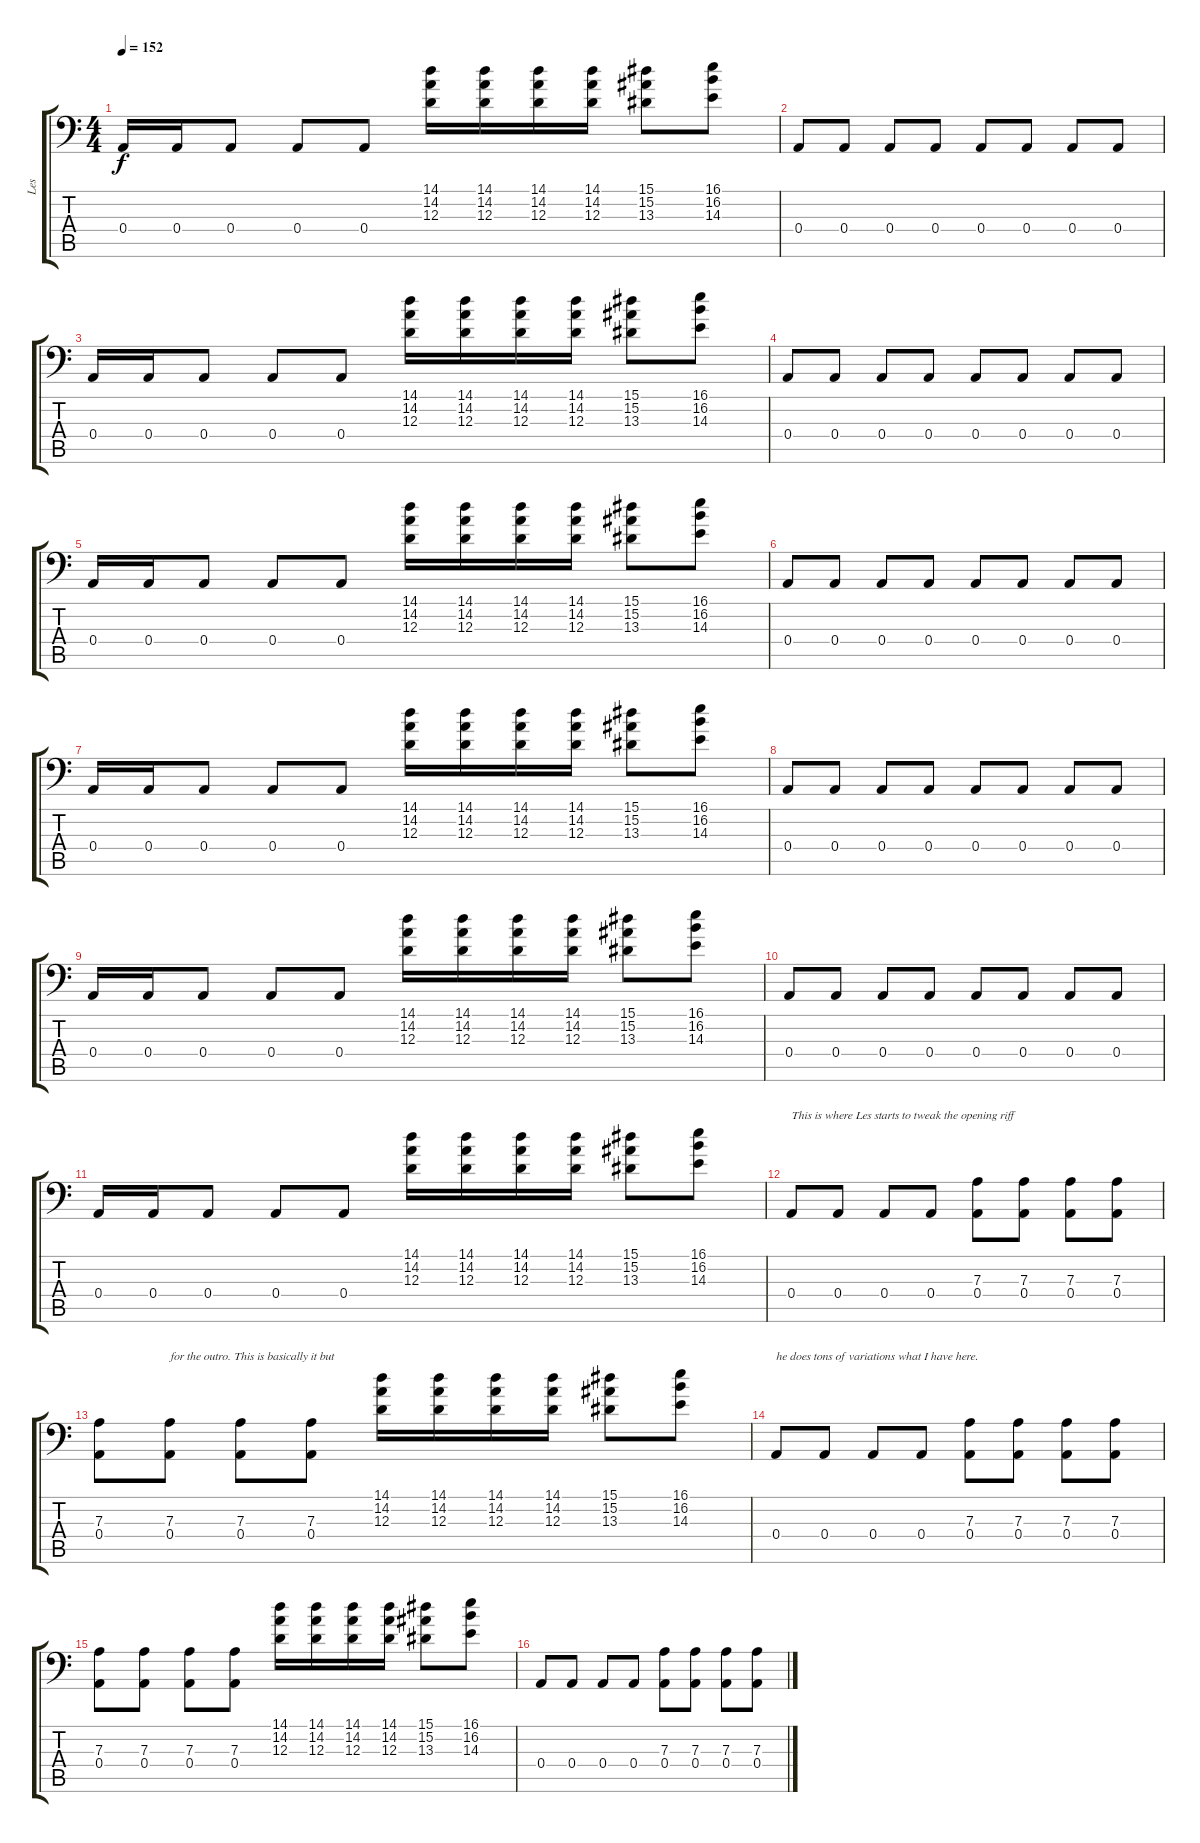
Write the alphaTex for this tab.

\track ("Les" "Les") {instrument electricbassfinger}
\staff {score tabs}
\tuning (C3 G2 D2 A1 E1 B0) {hide}
\ts (4 4)
\tempo 152
\clef f4
\ks c
0.4.16{dy f} 0.4.16 0.4.8 0.4.8 0.4.8 (14.1 14.2 12.3).16 (14.1 14.2 12.3).16 (14.1 14.2 12.3).16 (14.1 14.2 12.3).16 (15.1 15.2 13.3).8 (16.1 16.2 14.3).8 |
0.4.8 0.4.8 0.4.8 0.4.8 0.4.8 0.4.8 0.4.8 0.4.8 |
0.4.16 0.4.16 0.4.8 0.4.8 0.4.8 (14.1 14.2 12.3).16 (14.1 14.2 12.3).16 (14.1 14.2 12.3).16 (14.1 14.2 12.3).16 (15.1 15.2 13.3).8 (16.1 16.2 14.3).8 |
0.4.8 0.4.8 0.4.8 0.4.8 0.4.8 0.4.8 0.4.8 0.4.8 |
0.4.16 0.4.16 0.4.8 0.4.8 0.4.8 (14.1 14.2 12.3).16 (14.1 14.2 12.3).16 (14.1 14.2 12.3).16 (14.1 14.2 12.3).16 (15.1 15.2 13.3).8 (16.1 16.2 14.3).8 |
0.4.8 0.4.8 0.4.8 0.4.8 0.4.8 0.4.8 0.4.8 0.4.8 |
0.4.16 0.4.16 0.4.8 0.4.8 0.4.8 (14.1 14.2 12.3).16 (14.1 14.2 12.3).16 (14.1 14.2 12.3).16 (14.1 14.2 12.3).16 (15.1 15.2 13.3).8 (16.1 16.2 14.3).8 |
0.4.8 0.4.8 0.4.8 0.4.8 0.4.8 0.4.8 0.4.8 0.4.8 |
0.4.16 0.4.16 0.4.8 0.4.8 0.4.8 (14.1 14.2 12.3).16 (14.1 14.2 12.3).16 (14.1 14.2 12.3).16 (14.1 14.2 12.3).16 (15.1 15.2 13.3).8 (16.1 16.2 14.3).8 |
0.4.8 0.4.8 0.4.8 0.4.8 0.4.8 0.4.8 0.4.8 0.4.8 |
0.4.16 0.4.16 0.4.8 0.4.8 0.4.8 (14.1 14.2 12.3).16 (14.1 14.2 12.3).16 (14.1 14.2 12.3).16 (14.1 14.2 12.3).16 (15.1 15.2 13.3).8 (16.1 16.2 14.3).8 |
0.4.8{txt "This is where Les starts to tweak the opening riff"} 0.4.8 0.4.8 0.4.8 (7.3 0.4).8 (7.3 0.4).8 (7.3 0.4).8 (7.3 0.4).8 |
(7.3 0.4).8 (7.3 0.4).8{txt "for the outro. This is basically it but"} (7.3 0.4).8 (7.3 0.4).8 (14.1 14.2 12.3).16 (14.1 14.2 12.3).16 (14.1 14.2 12.3).16 (14.1 14.2 12.3).16 (15.1 15.2 13.3).8 (16.1 16.2 14.3).8 |
0.4.8{txt "he does tons of variations what I have here."} 0.4.8 0.4.8 0.4.8 (7.3 0.4).8 (7.3 0.4).8 (7.3 0.4).8 (7.3 0.4).8 |
(7.3 0.4).8 (7.3 0.4).8 (7.3 0.4).8 (7.3 0.4).8 (14.1 14.2 12.3).16 (14.1 14.2 12.3).16 (14.1 14.2 12.3).16 (14.1 14.2 12.3).16 (15.1 15.2 13.3).8 (16.1 16.2 14.3).8 |
0.4.8 0.4.8 0.4.8 0.4.8 (7.3 0.4).8 (7.3 0.4).8 (7.3 0.4).8 (7.3 0.4).8
